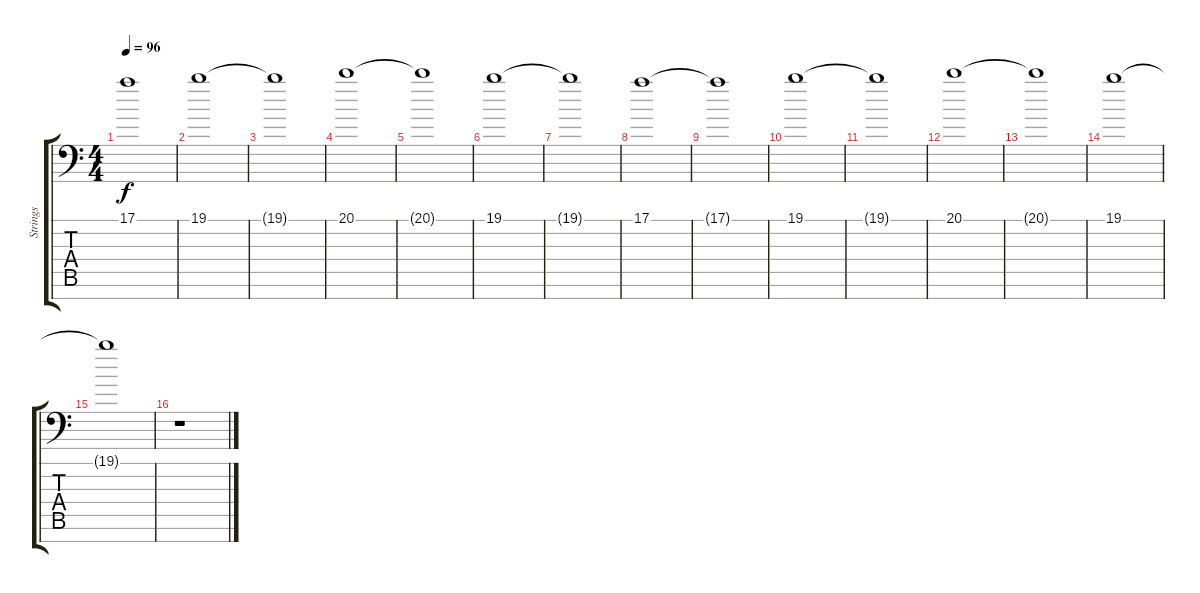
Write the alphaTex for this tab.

\track ("Strings" "Strings") {instrument stringensemble1}
\staff {score tabs}
\tuning (E4 B3 G3 D3 A2 E2 C-1) {hide}
\ts (4 4)
\tempo 96
\clef f4
\ks c
17.1{t}.1{dy f} |
19.1.1 |
19.1{t}.1 |
20.1.1 |
20.1{t}.1 |
19.1.1 |
19.1{t}.1 |
17.1.1 |
17.1{t}.1 |
19.1.1 |
19.1{t}.1 |
20.1.1 |
20.1{t}.1 |
19.1.1 |
19.1{t}.1 |
r.1
